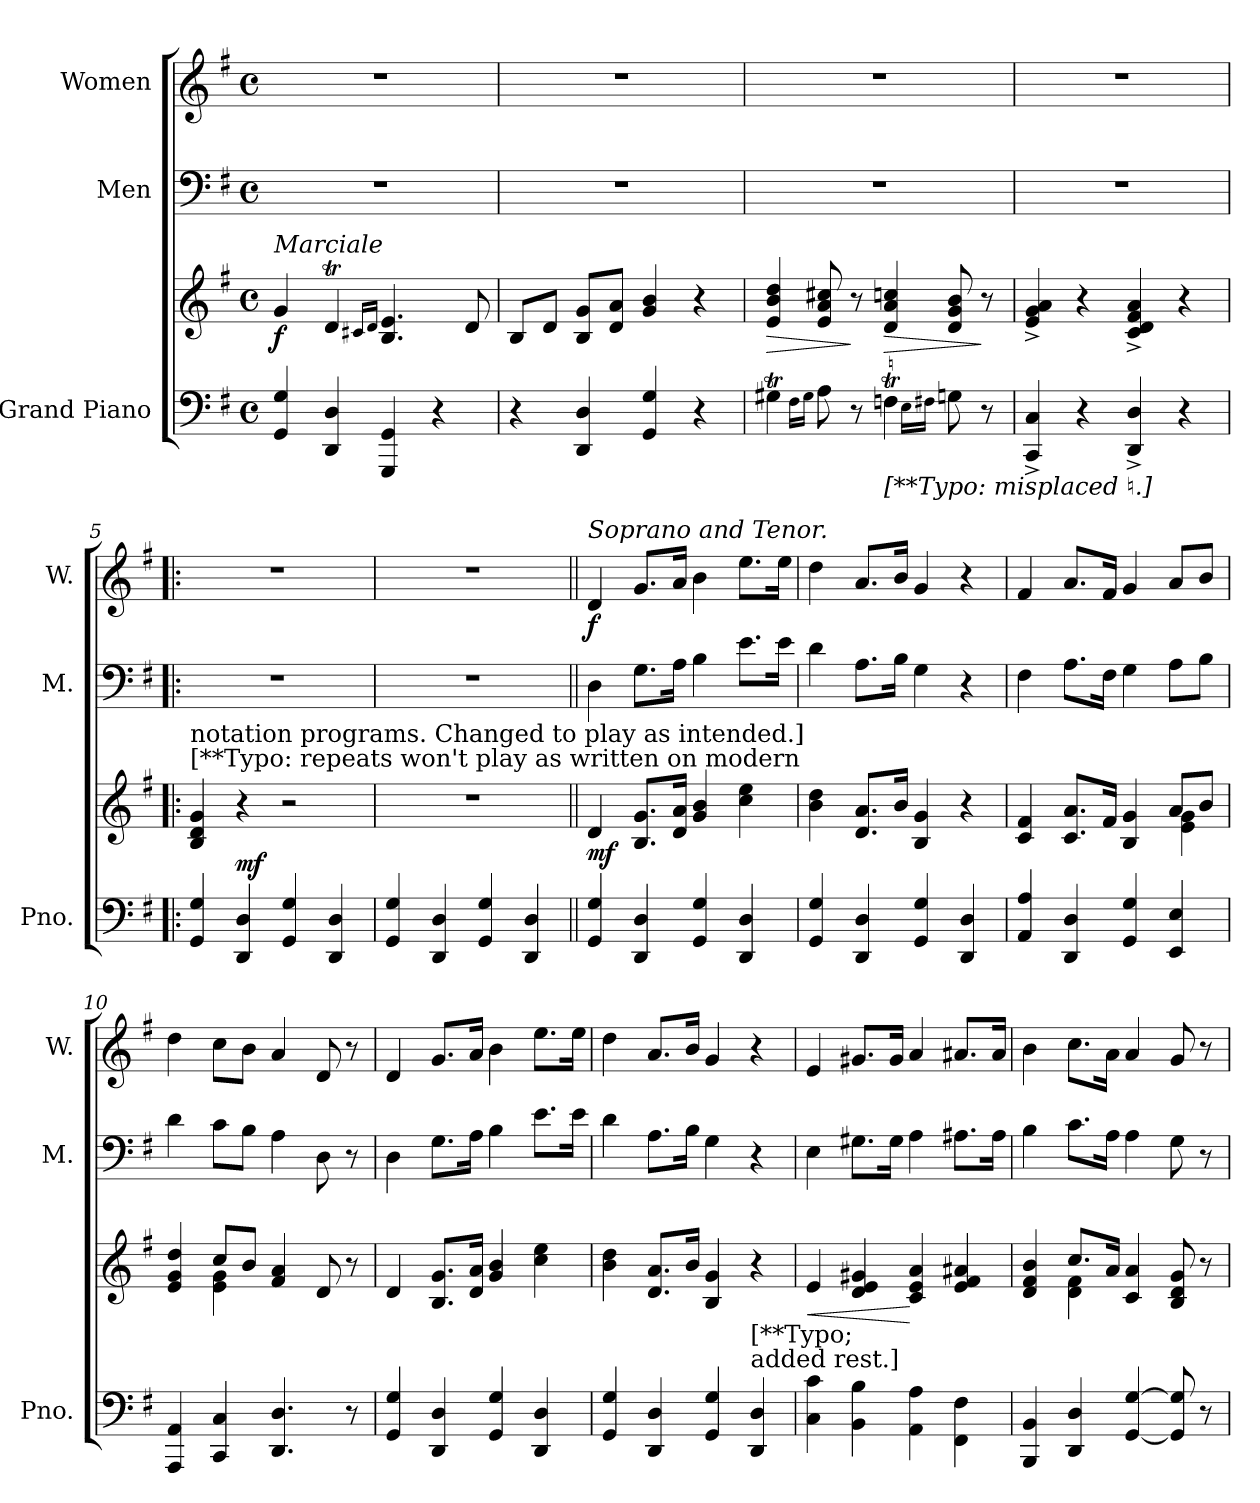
**kern	**kern	**dynam	**kern	**kern	**dynam
*part3	*part3	*part3	*part2	*part1	*part1
*staff4	*staff3	*staff3/4	*staff2	*staff1	*staff1
*I"Grand Piano	*	*	*I"Men	*I"Women	*
*I'Pno.	*	*	*I'M.	*I'W.	*
*clefF4	*clefG2	*	*clefF4	*clefG2	*
*k[f#]	*k[f#]	*	*k[f#]	*k[f#]	*
*M4/4	*M4/4	*	*M4/4	*M4/4	*
*met(c)	*met(c)	*	*met(c)	*met(c)	*
=1	=1	=1	=1	=1	=1
!	!LO:TX:a:i:t=Marciale	!	!	!	!
!	!	!LO:DY:b	!	!	!
4GG/ 4G/	4g/	f	1r	1r	.
4DD/ 4D/	4dT/	.	.	.	.
.	16qc#X/LL	.	.	.	.
.	16qd/JJ	.	.	.	.
4GGG/ 4GG/	4.B/ 4.e/	.	.	.	.
4r	.	.	.	.	.
.	8d/	.	.	.	.
=2	=2	=2	=2	=2	=2
4r	8B/L	.	1r	1r	.
.	8d/J	.	.	.	.
4DD/ 4D/	8B/ 8g/L	.	.	.	.
.	8d/ 8a/J	.	.	.	.
4GG/ 4G/	4g/ 4b/	.	.	.	.
4r	4r	.	.	.	.
=3	=3	=3	=3	=3	=3
!	!	!LO:HP:b	!	!	!
4G#Xt\	4e/ 4b/ 4dd/	>	1r	1r	.
16qF#\LL	.	.	.	.	.
16qG#\JJ	.	.	.	.	.
8A\	8e/ 8a/ 8cc#X/	.	.	.	.
8r	8r	]	.	.	.
!LO:TX:b:t=[**Typo&colon; misplaced ♮.]	!	!	!	!	!
!	!	!LO:HP:b	!	!	!
4FnT\	4d/ 4a/ 4ccn/	>	.	.	.
16qE\LL	.	.	.	.	.
16qF#X\JJ	.	.	.	.	.
8Gn\	8d/ 8g/ 8b/	.	.	.	.
8r	8r	]	.	.	.
=4	=4	=4	=4	=4	=4
4CC/^ 4C/^	4e/^ 4g/^ 4a/^	.	1r	1r	.
4r	4r	.	.	.	.
4DD/^ 4D/^	4c/^ 4d/^ 4f#/^ 4a/^	.	.	.	.
4r	4r	.	.	.	.
=5!|:	=5!|:	=5!|:	=5!|:	=5!|:	=5!|:
!	!LO:TX:a:t=[**Typo&colon; repeats won't play as written on modern	!	!	!	!
!	!LO:TX:a:t=notation programs. Changed to play as intended.]	!	!	!	!
4GG/ 4G/	4B/ 4d/ 4g/	.	1r	1r	.
!	!	!LO:DY:a=2	!	!	!
4DD/ 4D/	4r	mf	.	.	.
4GG/ 4G/	2r	.	.	.	.
4DD/ 4D/	.	.	.	.	.
=6	=6	=6	=6	=6	=6
4GG/ 4G/	1r	.	1r	1r	.
4DD/ 4D/	.	.	.	.	.
4GG/ 4G/	.	.	.	.	.
4DD/ 4D/	.	.	.	.	.
!!LO:LB:g=z
=7||	=7||	=7||	=7||	=7||	=7||
!	!	!	!	!LO:TX:a:i:t=Soprano and Tenor.	!
!	!	!LO:DY:b	!	!	!LO:DY:b
4GG/ 4G/	4d/	mf	4D\	4d/	f
4DD/ 4D/	8.B/ 8.g/L	.	8.G\L	8.g/L	.
.	16d/ 16a/Jk	.	16A\Jk	16a/Jk	.
4GG/ 4G/	4g/ 4b/	.	4B\	4b\	.
4DD/ 4D/	4cc\ 4ee\	.	8.e\L	8.ee\L	.
.	.	.	16e\Jk	16ee\Jk	.
=8	=8	=8	=8	=8	=8
4GG/ 4G/	4b\ 4dd\	.	4d\	4dd\	.
4DD/ 4D/	8.d/ 8.a/L	.	8.A\L	8.a/L	.
.	16b/Jk	.	16B\Jk	16b/Jk	.
4GG/ 4G/	4B/ 4g/	.	4G\	4g/	.
4DD/ 4D/	4r	.	4r	4r	.
=9	=9	=9	=9	=9	=9
*	*^	*	*	*	*
4AA/ 4A/	4c/ 4f#/	2.ryy	.	4F#\	4f#/	.
4DD/ 4D/	8.c/ 8.a/L	.	.	8.A\L	8.a/L	.
.	16f#/Jk	.	.	16F#\Jk	16f#/Jk	.
4GG/ 4G/	4B/ 4g/	.	.	4G\	4g/	.
4EE/ 4E/	8a/L	4e\ 4g\	.	8A\L	8a/L	.
.	8b/J	.	.	8B\J	8b/J	.
!!LO:LB:g=z
=10	=10	=10	=10	=10	=10	=10
4AAA/ 4AA/	4e/ 4g/ 4dd/	4ryy	.	4d\	4dd\	.
4CC/ 4C/	8cc/L	4e\ 4g\	.	8c\L	8cc\L	.
.	8b/J	.	.	8B\J	8b\J	.
4.DD/ 4.D/	4f#/ 4a/	2ryy	.	4A\	4a/	.
.	8d/	.	.	8D\	8d/	.
8r	8r	.	.	8r	8r	.
*	*v	*v	*	*	*	*
=11	=11	=11	=11	=11	=11
4GG/ 4G/	4d/	.	4D\	4d/	.
4DD/ 4D/	8.B/ 8.g/L	.	8.G\L	8.g/L	.
.	16d/ 16a/Jk	.	16A\Jk	16a/Jk	.
4GG/ 4G/	4g/ 4b/	.	4B\	4b\	.
4DD/ 4D/	4cc\ 4ee\	.	8.e\L	8.ee\L	.
.	.	.	16e\Jk	16ee\Jk	.
=12	=12	=12	=12	=12	=12
4GG/ 4G/	4b\ 4dd\	.	4d\	4dd\	.
4DD/ 4D/	8.d/ 8.a/L	.	8.A\L	8.a/L	.
.	16b/Jk	.	16B\Jk	16b/Jk	.
4GG/ 4G/	4B/ 4g/	.	4G\	4g/	.
!	!LO:TX:b:t=[**Typo;	!	!	!	!
!	!LO:TX:b:t=added rest.]	!	!	!	!
4DD/ 4D/	4r	.	4r	4r	.
!!LO:LB:g=z
=13	=13	=13	=13	=13	=13
!	!	!LO:HP:b	!	!	!
4C\ 4c\	4e/	<	4E\	4e/	.
4BB\ 4B\	4d/ 4e/ 4g#X/	.	8.G#X\L	8.g#X/L	.
.	.	.	16G#\Jk	16g#/Jk	.
4AA\ 4A\	4c/ 4e/ 4a/	[	4A\	4a/	.
4FF#\ 4F#\	4e/ 4f#/ 4a#X/	.	8.A#X\L	8.a#X/L	.
.	.	.	16A#\Jk	16a#/Jk	.
=14	=14	=14	=14	=14	=14
*	*^	*	*	*	*
4BBB/ 4BB/	4d/ 4f#/ 4b/	4ryy	.	4B\	4b\	.
4DD/ 4D/	8.cc/L	4d\ 4f#\	.	8.c\L	8.cc\L	.
.	16a/Jk	.	.	16A\Jk	16a\Jk	.
[4GG/ [4G/	4c/ 4a/	2ryy	.	4A\	4a/	.
8GG/] 8G/]	8B/ 8d/ 8g/	.	.	8G\	8g/	.
8r	8r	.	.	8r	8r	.
*	*v	*v	*	*	*	*
=	=	=	=	=	=
*-	*-	*-	*-	*-	*-
